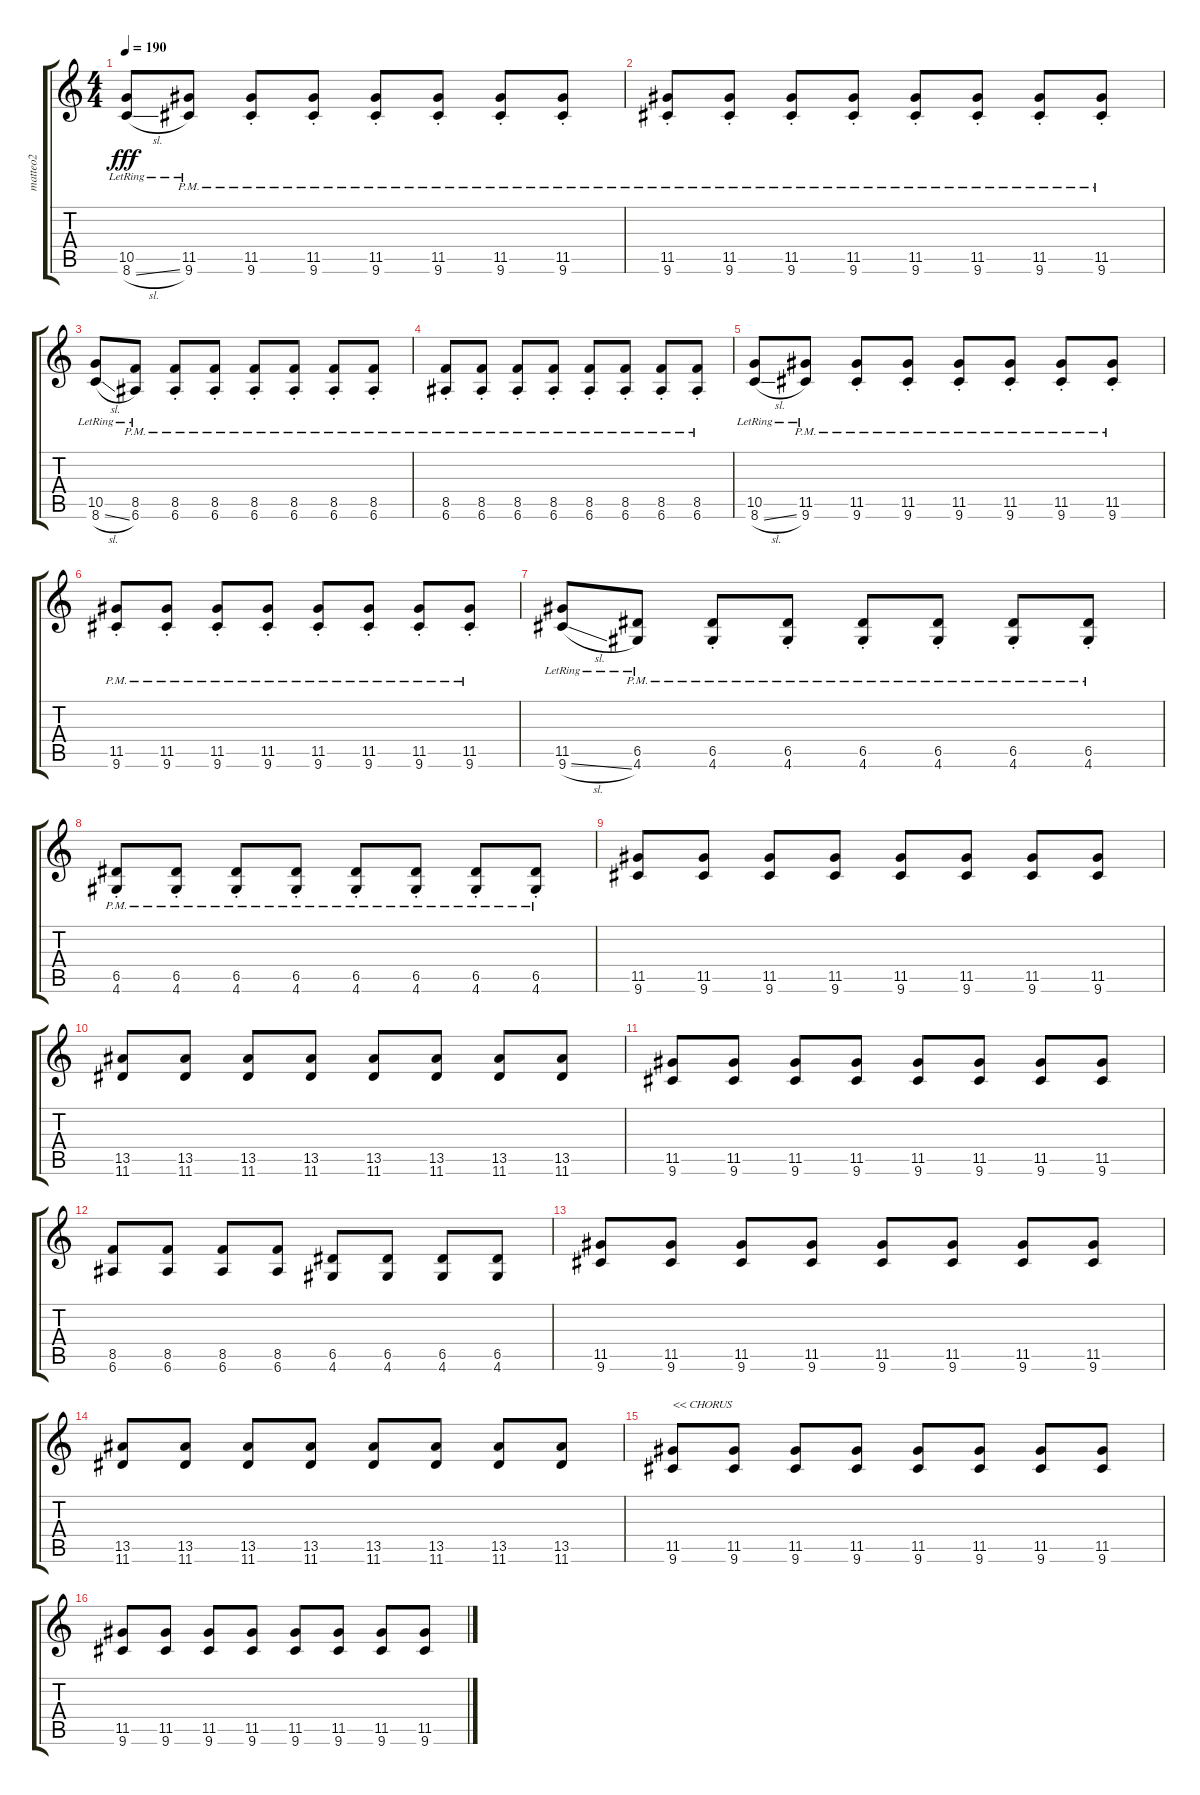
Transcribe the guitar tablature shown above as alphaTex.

\track ("matteo2" "matteo2") {instrument overdrivenguitar}
\staff {score tabs}
\tuning (E4 B3 G3 D3 A2 E2) {hide}
\ts (4 4)
\tempo 190
\clef g2
\ks c
(10.5{lr} 8.6{sl lr}).8{dy fff} (11.5{pm lr} 9.6{pm lr}).8 (11.5{pm st} 9.6{pm st}).8 (11.5{pm st} 9.6{pm st}).8 (11.5{pm st} 9.6{pm st}).8 (11.5{pm st} 9.6{pm st}).8 (11.5{pm st} 9.6{pm st}).8 (11.5{pm st} 9.6{pm st}).8 |
(11.5{pm st} 9.6{pm st}).8 (11.5{pm st} 9.6{pm st}).8 (11.5{pm st} 9.6{pm st}).8 (11.5{pm st} 9.6{pm st}).8 (11.5{pm st} 9.6{pm st}).8 (11.5{pm st} 9.6{pm st}).8 (11.5{pm st} 9.6{pm st}).8 (11.5{pm st} 9.6{pm st}).8 |
(10.5{lr} 8.6{sl lr}).8 (8.5{pm lr} 6.6{pm lr}).8 (8.5{pm st} 6.6{pm st}).8 (8.5{pm st} 6.6{pm st}).8 (8.5{pm st} 6.6{pm st}).8 (8.5{pm st} 6.6{pm st}).8 (8.5{pm st} 6.6{pm st}).8 (8.5{pm st} 6.6{pm st}).8 |
(8.5{pm st} 6.6{pm st}).8 (8.5{pm st} 6.6{pm st}).8 (8.5{pm st} 6.6{pm st}).8 (8.5{pm st} 6.6{pm st}).8 (8.5{pm st} 6.6{pm st}).8 (8.5{pm st} 6.6{pm st}).8 (8.5{pm st} 6.6{pm st}).8 (8.5{pm st} 6.6{pm st}).8 |
(10.5{lr} 8.6{sl lr}).8 (11.5{pm lr} 9.6{pm lr}).8 (11.5{pm st} 9.6{pm st}).8 (11.5{pm st} 9.6{pm st}).8 (11.5{pm st} 9.6{pm st}).8 (11.5{pm st} 9.6{pm st}).8 (11.5{pm st} 9.6{pm st}).8 (11.5{pm st} 9.6{pm st}).8 |
(11.5{pm st} 9.6{pm st}).8 (11.5{pm st} 9.6{pm st}).8 (11.5{pm st} 9.6{pm st}).8 (11.5{pm st} 9.6{pm st}).8 (11.5{pm st} 9.6{pm st}).8 (11.5{pm st} 9.6{pm st}).8 (11.5{pm st} 9.6{pm st}).8 (11.5{pm st} 9.6{pm st}).8 |
(11.5{lr} 9.6{sl lr}).8 (6.5{pm lr} 4.6{pm lr}).8 (6.5{pm st} 4.6{pm st}).8 (6.5{pm st} 4.6{pm st}).8 (6.5{pm st} 4.6{pm st}).8 (6.5{pm st} 4.6{pm st}).8 (6.5{pm st} 4.6{pm st}).8 (6.5{pm st} 4.6{pm st}).8 |
(6.5{pm st} 4.6{pm st}).8 (6.5{pm st} 4.6{pm st}).8 (6.5{pm st} 4.6{pm st}).8 (6.5{pm st} 4.6{pm st}).8 (6.5{pm st} 4.6{pm st}).8 (6.5{pm st} 4.6{pm st}).8 (6.5{pm st} 4.6{pm st}).8 (6.5{pm st} 4.6{pm st}).8 |
(11.5 9.6).8 (11.5 9.6).8 (11.5 9.6).8 (11.5 9.6).8 (11.5 9.6).8 (11.5 9.6).8 (11.5 9.6).8 (11.5 9.6).8 |
(13.5 11.6).8 (13.5 11.6).8 (13.5 11.6).8 (13.5 11.6).8 (13.5 11.6).8 (13.5 11.6).8 (13.5 11.6).8 (13.5 11.6).8 |
(11.5 9.6).8 (11.5 9.6).8 (11.5 9.6).8 (11.5 9.6).8 (11.5 9.6).8 (11.5 9.6).8 (11.5 9.6).8 (11.5 9.6).8 |
(8.5 6.6).8 (8.5 6.6).8 (8.5 6.6).8 (8.5 6.6).8 (6.5 4.6).8 (6.5 4.6).8 (6.5 4.6).8 (6.5 4.6).8 |
(11.5 9.6).8 (11.5 9.6).8 (11.5 9.6).8 (11.5 9.6).8 (11.5 9.6).8 (11.5 9.6).8 (11.5 9.6).8 (11.5 9.6).8 |
(13.5 11.6).8 (13.5 11.6).8 (13.5 11.6).8 (13.5 11.6).8 (13.5 11.6).8 (13.5 11.6).8 (13.5 11.6).8 (13.5 11.6).8 |
(11.5 9.6).8{txt "<< CHORUS"} (11.5 9.6).8 (11.5 9.6).8 (11.5 9.6).8 (11.5 9.6).8 (11.5 9.6).8 (11.5 9.6).8 (11.5 9.6).8 |
(11.5 9.6).8 (11.5 9.6).8 (11.5 9.6).8 (11.5 9.6).8 (11.5 9.6).8 (11.5 9.6).8 (11.5 9.6).8 (11.5 9.6).8
